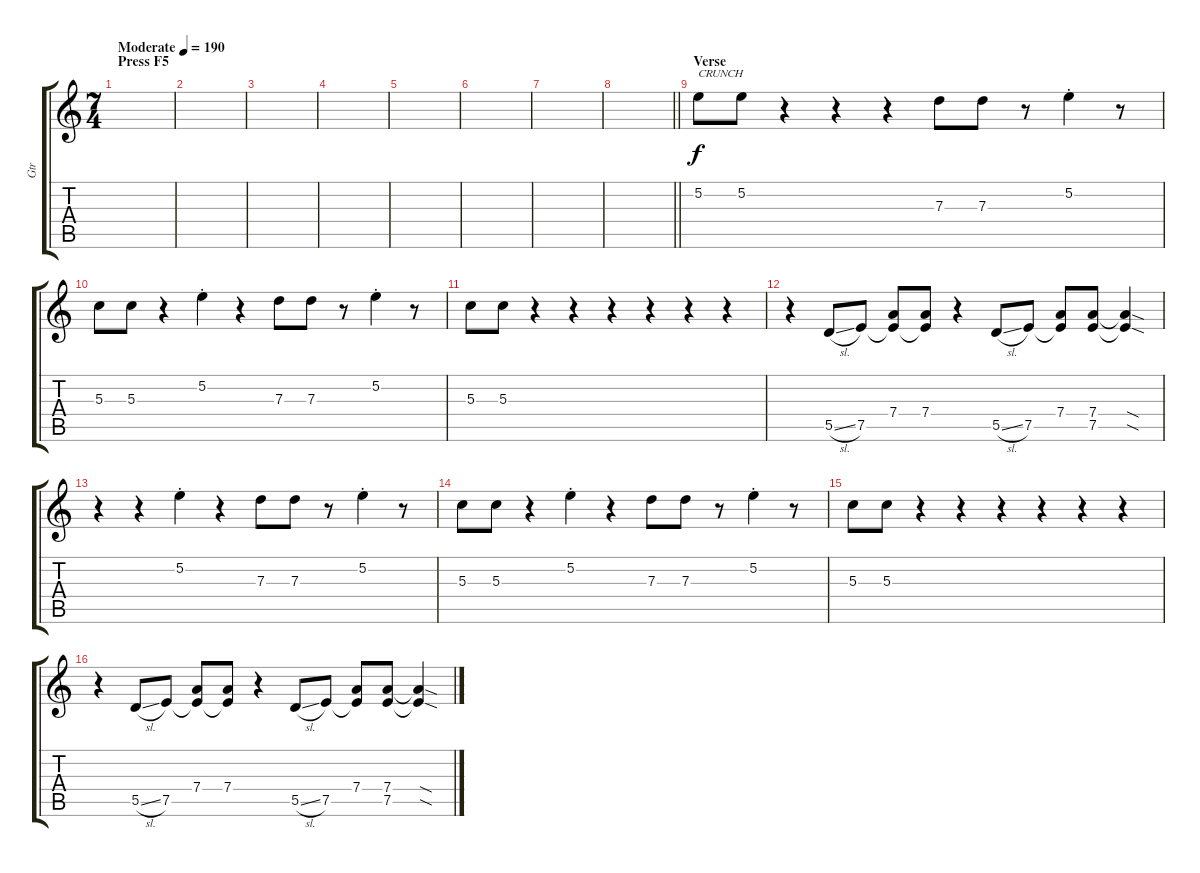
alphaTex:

\track ("Gtr" "Gtr") {instrument electricguitarclean}
\staff {score tabs}
\tuning (E4 B3 G3 D3 A2 E2) {hide}
\ts (7 4)
\section ("" "Press F5")
\tempo (190 "Moderate")
\clef g2
\ks c
|
|
|
|
|
|
|
\barLineRight lightlight
|
\section ("" "Verse")
5.2.8{txt "CRUNCH"} 5.2.8 r.4 r.4 r.4 7.3.8 7.3.8 r.8 5.2{st}.4 r.8 |
5.3.8 5.3.8 r.4 5.2{st}.4 r.4 7.3.8 7.3.8 r.8 5.2{st}.4 r.8 |
5.3.8 5.3.8 r.4 r.4 r.4 r.4 r.4 r.4 |
r.4 5.5{sl}.8 7.5.8 (7.4 7.5{t}).8 (7.4 7.5{t}).8 r.4 5.5{sl}.8 7.5.8 (7.4 7.5{t}).8 (7.4 7.5).8 (7.4{sod t} 7.5{sod t}).4 |
r.4 r.4 5.2{st}.4 r.4 7.3.8 7.3.8 r.8 5.2{st}.4 r.8 |
5.3.8 5.3.8 r.4 5.2{st}.4 r.4 7.3.8 7.3.8 r.8 5.2{st}.4 r.8 |
5.3.8 5.3.8 r.4 r.4 r.4 r.4 r.4 r.4 |
r.4 5.5{sl}.8 7.5.8 (7.4 7.5{t}).8 (7.4 7.5{t}).8 r.4 5.5{sl}.8 7.5.8 (7.4 7.5{t}).8 (7.4 7.5).8 (7.4{sod t} 7.5{sod t}).4
